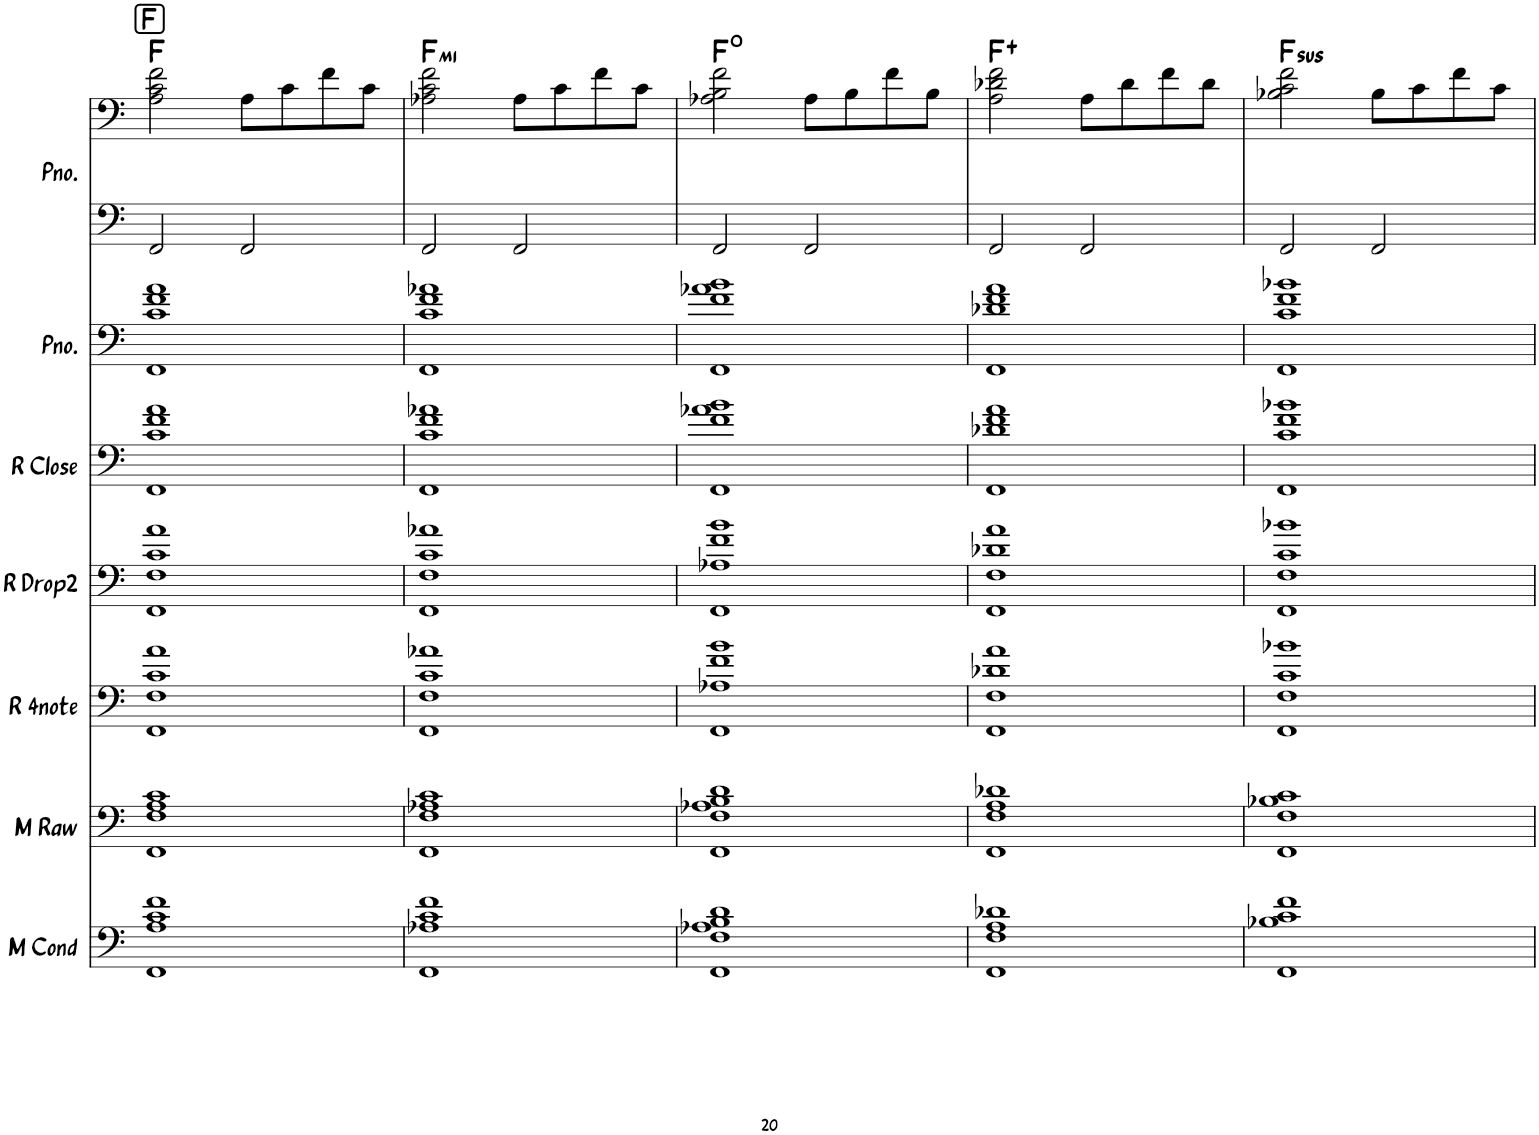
**kern	**kern	**kern	**kern	**kern	**kern	**kern	**kern	**harte
*part7	*part6	*part5	*part4	*part3	*part2	*part1	*part1	*part1
*staff8	*staff7	*staff6	*staff5	*staff4	*staff3	*staff2	*staff1	*
*I"Mark Condensed	*I"Mark Raw	*I"Realize 4note	*I"Realize Drop2	*I"Realize Close	*I"Realize Default	*I"Piano	*	*
*I'M Cond	*I'M Raw	*I'R 4note	*I'R Drop2	*I'R Close	*	*I'Pno.	*	*
!!LO:PB:g=z
*clefF4	*clefF4	*clefF4	*clefF4	*clefF4	*clefF4	*clefF4	*clefF4	*
*k[]	*k[]	*k[]	*k[]	*k[]	*k[]	*k[]	*k[]	*
*M4/4	*M4/4	*M4/4	*M4/4	*M4/4	*M4/4	*M4/4	*M4/4	*
!!LO:REH:place=s1:a:rj:fs=14:t=F
=101	=101	=101	=101	=101	=101	=101	=101	=101
1FF 1A 1c 1f	1FF 1F 1A 1c	1FF 1F 1c 1a	1FF 1F 1c 1a	1FF 1c 1f 1a	1FF 1c 1f 1a	2FF/	2A\ 2c\ 2f\	F:maj
.	.	.	.	.	.	2FF/	8A\L	.
.	.	.	.	.	.	.	8c\	.
.	.	.	.	.	.	.	8f\	.
.	.	.	.	.	.	.	8c\J	.
=102	=102	=102	=102	=102	=102	=102	=102	=102
!	!	!	!	!	!	!	!	!LO:H:kt=mi
1FF 1A-X 1c 1f	1FF 1F 1A-X 1c	1FF 1F 1c 1a-X	1FF 1F 1c 1a-X	1FF 1c 1f 1a-X	1FF 1c 1f 1a-X	2FF/	2A-X\ 2c\ 2f\	F:min
.	.	.	.	.	.	2FF/	8A-\L	.
.	.	.	.	.	.	.	8c\	.
.	.	.	.	.	.	.	8f\	.
.	.	.	.	.	.	.	8c\J	.
=103	=103	=103	=103	=103	=103	=103	=103	=103
1FF 1F 1A-X 1B 1d	1FF 1F 1A-X 1B 1d	1FF 1A-X 1f 1b	1FF 1A-X 1f 1b	1FF 1f 1a-X 1b	1FF 1f 1a-X 1b	2FF/	2A-X\ 2B\ 2f\	F:dim
.	.	.	.	.	.	2FF/	8A-\L	.
.	.	.	.	.	.	.	8B\	.
.	.	.	.	.	.	.	8f\	.
.	.	.	.	.	.	.	8B\J	.
=104	=104	=104	=104	=104	=104	=104	=104	=104
1FF 1F 1A 1d-X	1FF 1F 1A 1d-X	1FF 1F 1d-X 1a	1FF 1F 1d-X 1a	1FF 1d-X 1f 1a	1FF 1d-X 1f 1a	2FF/	2A\ 2d-X\ 2f\	F:aug
.	.	.	.	.	.	2FF/	8A\L	.
.	.	.	.	.	.	.	8d-\	.
.	.	.	.	.	.	.	8f\	.
.	.	.	.	.	.	.	8d-\J	.
=105	=105	=105	=105	=105	=105	=105	=105	=105
!	!	!	!	!	!	!	!	!LO:H:kt=sus
1FF 1B-X 1c 1f	1FF 1F 1B-X 1c	1FF 1F 1c 1b-X	1FF 1F 1c 1b-X	1FF 1c 1f 1b-X	1FF 1c 1f 1b-X	2FF/	2B-X\ 2c\ 2f\	F:sus4
.	.	.	.	.	.	2FF/	8B-\L	.
.	.	.	.	.	.	.	8c\	.
.	.	.	.	.	.	.	8f\	.
.	.	.	.	.	.	.	8c\J	.
=	=	=	=	=	=	=	=	=
*-	*-	*-	*-	*-	*-	*-	*-	*-
